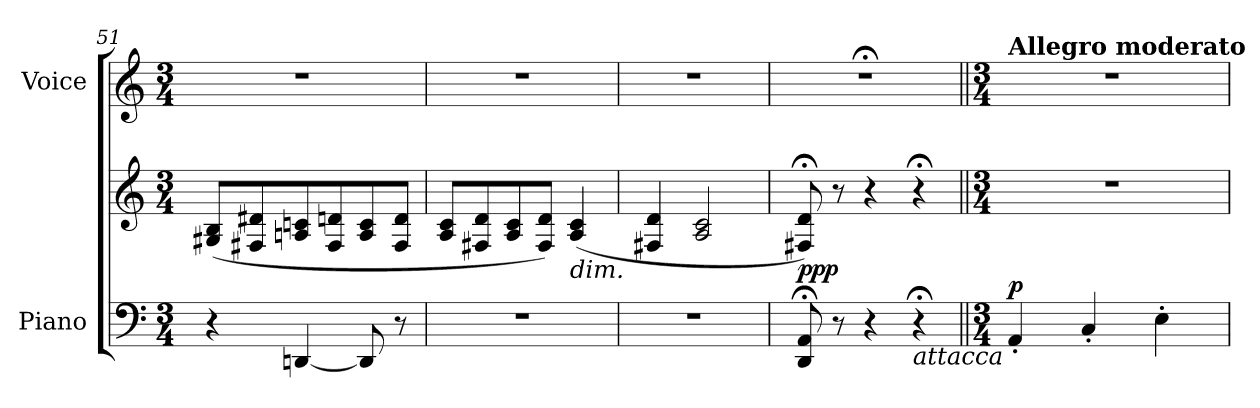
**kern	**kern	**dynam	**kern
*part2	*part2	*part2	*part1
*staff3	*staff2	*staff2/3	*staff1
*I"Piano	*	*	*I"Voice
*I'Pno	*	*	*
*clefF4	*clefG2	*	*clefG2
*k[]	*k[]	*	*k[]
*M3/4	*M3/4	*	*M3/4
=51	=51	=51	=51
4r	(8G#X/ 8B/L	.	2.r
.	8F#X/ 8d#X/	.	.
[4DDn/	8An/ 8cn/	.	.
.	8F#/ 8dn/	.	.
8DD/]	8A/ 8c/	.	.
8r	8F#/ 8d/J	.	.
=52	=52	=52	=52
2.r	8A/ 8c/L	.	2.r
.	8F#X/ 8d/	.	.
.	8A/ 8c/	.	.
.	8F#/ 8d/J)	.	.
!	!LO:TX:b:i:t=dim.	!	!
.	(4A/ 4c/	.	.
=53	=53	=53	=53
2.r	4F#X/ 4d/	.	2.r
.	2A/ 2c/	.	.
=54	=54	=54	=54
!	!	!LO:DY:b	!
8DD/;< 8AA/;<	8F#X/;< 8d/;<)	ppp	2.r;<
8r	8r	.	.
4r	4r	.	.
!LO:TX:b:i:t=attacca	!	!	!
4r;<	4r;<	.	.
!!LO:LB:g=z
=1||	=1||	=1||	=1||
*M3/4	*M3/4	*	*M3/4
!	!	!	!LO:TX:a:B:t=Allegro moderato
!	!	!LO:DY:a=2	!
4AA'/	2.r	p	2.r
4C'/	.	.	.
4E'\	.	.	.
=	=	=	=
*-	*-	*-	*-
